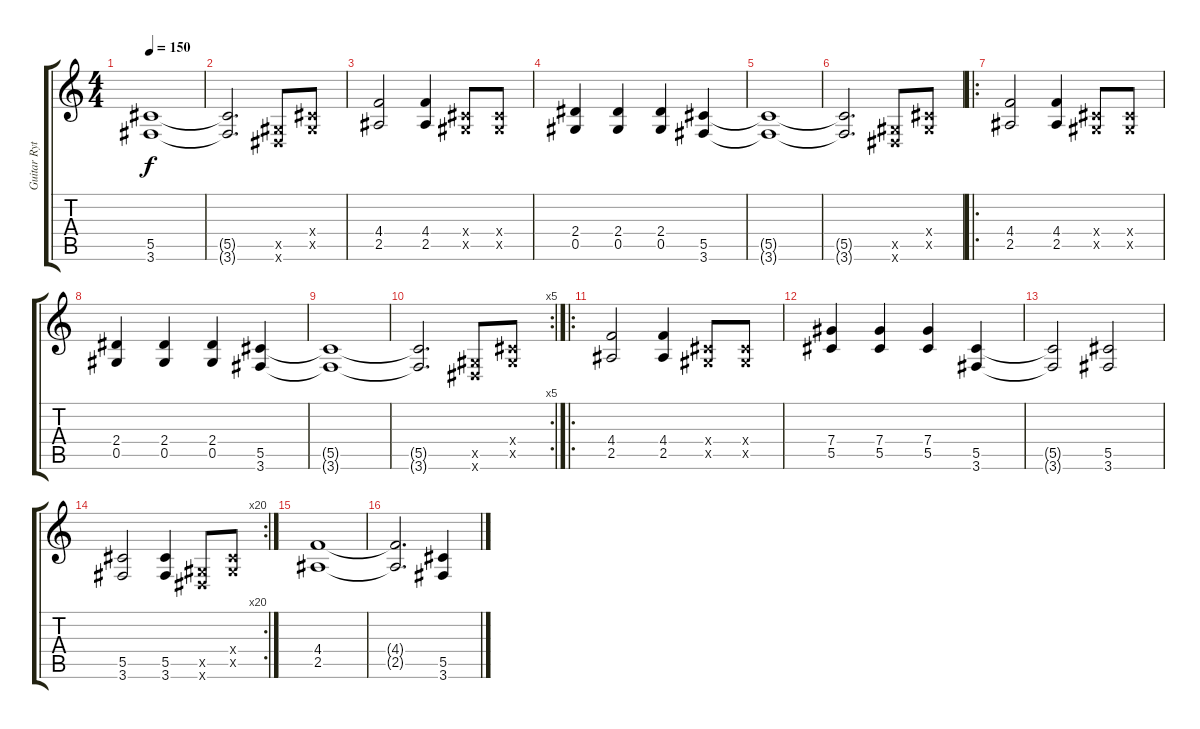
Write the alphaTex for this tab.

\track ("Guitar Rythm" "Guitar Ryt") {instrument distortionguitar}
\staff {score tabs}
\tuning (Eb4 Bb3 Gb3 Db3 Ab2 Eb2) {hide}
\ts (4 4)
\tempo 150
\clef g2
\ks c
(5.5{t} 3.6{t}).1{dy f} |
(5.5{t} 3.6{t}).2{d} (0.5{x} 0.6{x}).8 (0.4{x} 0.5{x}).8 |
(4.4 2.5).2 (4.4 2.5).4 (0.4{x} 0.5{x}).8 (0.4{x} 0.5{x}).8 |
(2.4 0.5).4 (2.4 0.5).4 (2.4 0.5).4 (5.5 3.6).4 |
(5.5{t} 3.6{t}).1 |
(5.5{t} 3.6{t}).2{d} (0.5{x} 0.6{x}).8 (0.4{x} 0.5{x}).8 |
\ro
(4.4 2.5).2 (4.4 2.5).4 (0.4{x} 0.5{x}).8 (0.4{x} 0.5{x}).8 |
(2.4 0.5).4 (2.4 0.5).4 (2.4 0.5).4 (5.5 3.6).4 |
(5.5{t} 3.6{t}).1 |
\rc 5
(5.5{t} 3.6{t}).2{d} (0.5{x} 0.6{x}).8 (0.4{x} 0.5{x}).8 |
\ro
(4.4 2.5).2 (4.4 2.5).4 (0.4{x} 0.5{x}).8 (0.4{x} 0.5{x}).8 |
(7.4 5.5).4 (7.4 5.5).4 (7.4 5.5).4 (5.5 3.6).4 |
(5.5{t} 3.6{t}).2 (5.5 3.6).2 |
\rc 20
(5.5 3.6).2 (5.5 3.6).4 (0.5{x} 0.6{x}).8 (0.4{x} 0.5{x}).8 |
(4.4 2.5).1{volume 13} |
(4.4{t} 2.5{t}).2{d} (5.5 3.6).4
